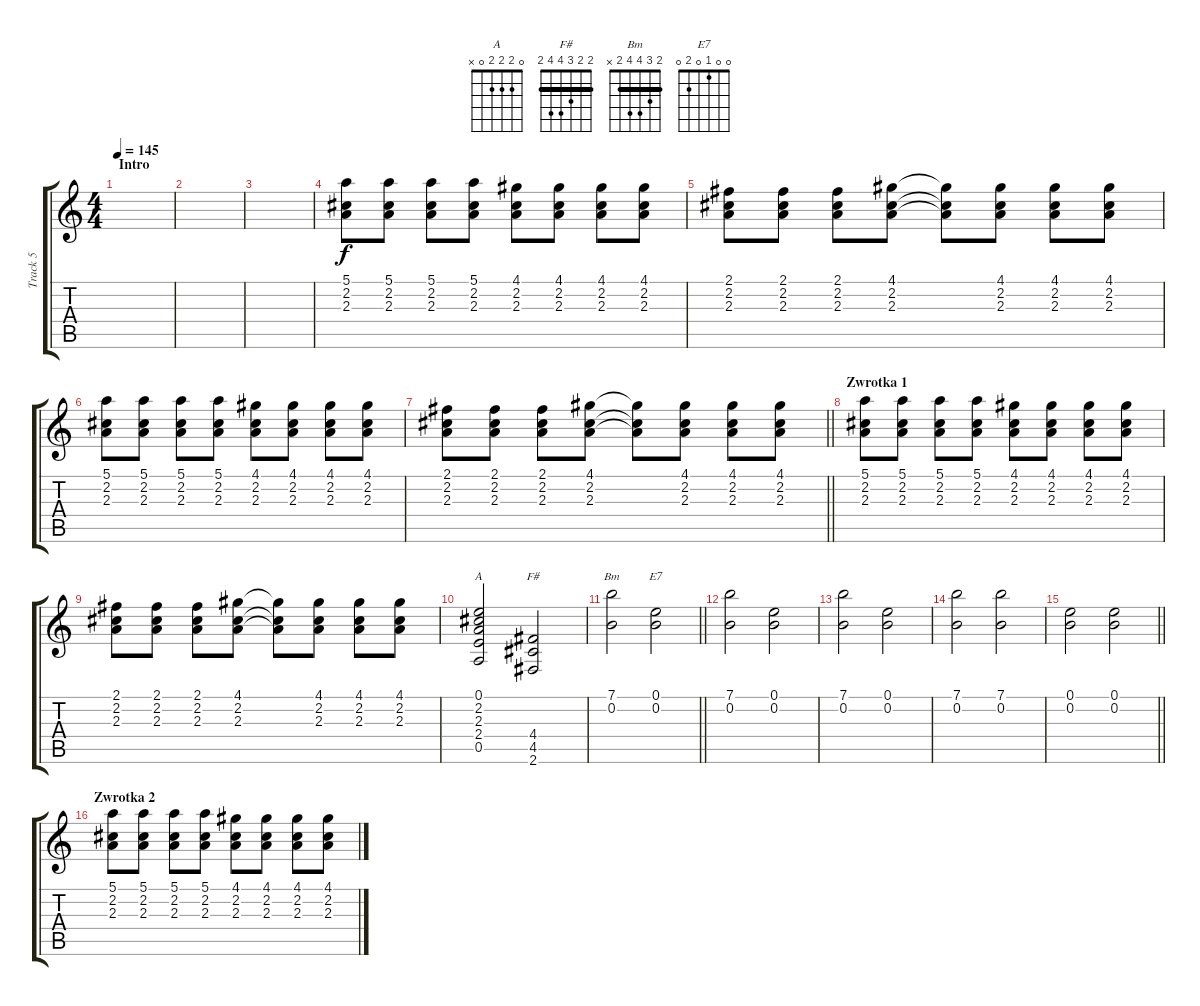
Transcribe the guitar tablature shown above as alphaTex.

\track ("Track 5" "Track 5") {instrument acousticguitarsteel}
\staff {score tabs}
\tuning (E4 B3 G3 D3 A2 E2) {hide}
\chord ("A" 0 2 2 2 0 x)
\chord ("F#" 2 2 3 4 4 2) {barre 2}
\chord ("Bm" 2 3 4 4 2 x) {barre 2}
\chord ("E7" 0 0 1 0 2 0)
\ts (4 4)
\section ("" "Intro")
\tempo 145
\clef g2
\ks c
|
|
|
(5.1 2.2 2.3).8 (5.1 2.2 2.3).8 (5.1 2.2 2.3).8 (5.1 2.2 2.3).8 (4.1 2.2 2.3).8 (4.1 2.2 2.3).8 (4.1 2.2 2.3).8 (4.1 2.2 2.3).8 |
(2.1 2.2 2.3).8 (2.1 2.2 2.3).8 (2.1 2.2 2.3).8 (4.1 2.2 2.3).8 (4.1{t} 2.2{t} 2.3{t}).8 (4.1 2.2 2.3).8 (4.1 2.2 2.3).8 (4.1 2.2 2.3).8 |
(5.1 2.2 2.3).8 (5.1 2.2 2.3).8 (5.1 2.2 2.3).8 (5.1 2.2 2.3).8 (4.1 2.2 2.3).8 (4.1 2.2 2.3).8 (4.1 2.2 2.3).8 (4.1 2.2 2.3).8 |
\barLineRight lightlight
(2.1 2.2 2.3).8 (2.1 2.2 2.3).8 (2.1 2.2 2.3).8 (4.1 2.2 2.3).8 (4.1{t} 2.2{t} 2.3{t}).8 (4.1 2.2 2.3).8 (4.1 2.2 2.3).8 (4.1 2.2 2.3).8 |
\section ("" "Zwrotka 1")
(5.1 2.2 2.3).8 (5.1 2.2 2.3).8 (5.1 2.2 2.3).8 (5.1 2.2 2.3).8 (4.1 2.2 2.3).8 (4.1 2.2 2.3).8 (4.1 2.2 2.3).8 (4.1 2.2 2.3).8 |
(2.1 2.2 2.3).8 (2.1 2.2 2.3).8 (2.1 2.2 2.3).8 (4.1 2.2 2.3).8 (4.1{t} 2.2{t} 2.3{t}).8 (4.1 2.2 2.3).8 (4.1 2.2 2.3).8 (4.1 2.2 2.3).8 |
(0.1 2.2 2.3 2.4 0.5).2{ch "A"} (4.4 4.5 2.6).2{ch "F#"} |
\barLineRight lightlight
(7.1 0.2).2{ch "Bm"} (0.1 0.2).2{ch "E7"} |
(7.1 0.2).2 (0.1 0.2).2 |
(7.1 0.2).2 (0.1 0.2).2 |
(7.1 0.2).2 (7.1 0.2).2 |
\barLineRight lightlight
(0.1 0.2).2 (0.1 0.2).2 |
\section ("" "Zwrotka 2")
(5.1 2.2 2.3).8 (5.1 2.2 2.3).8 (5.1 2.2 2.3).8 (5.1 2.2 2.3).8 (4.1 2.2 2.3).8 (4.1 2.2 2.3).8 (4.1 2.2 2.3).8 (4.1 2.2 2.3).8
